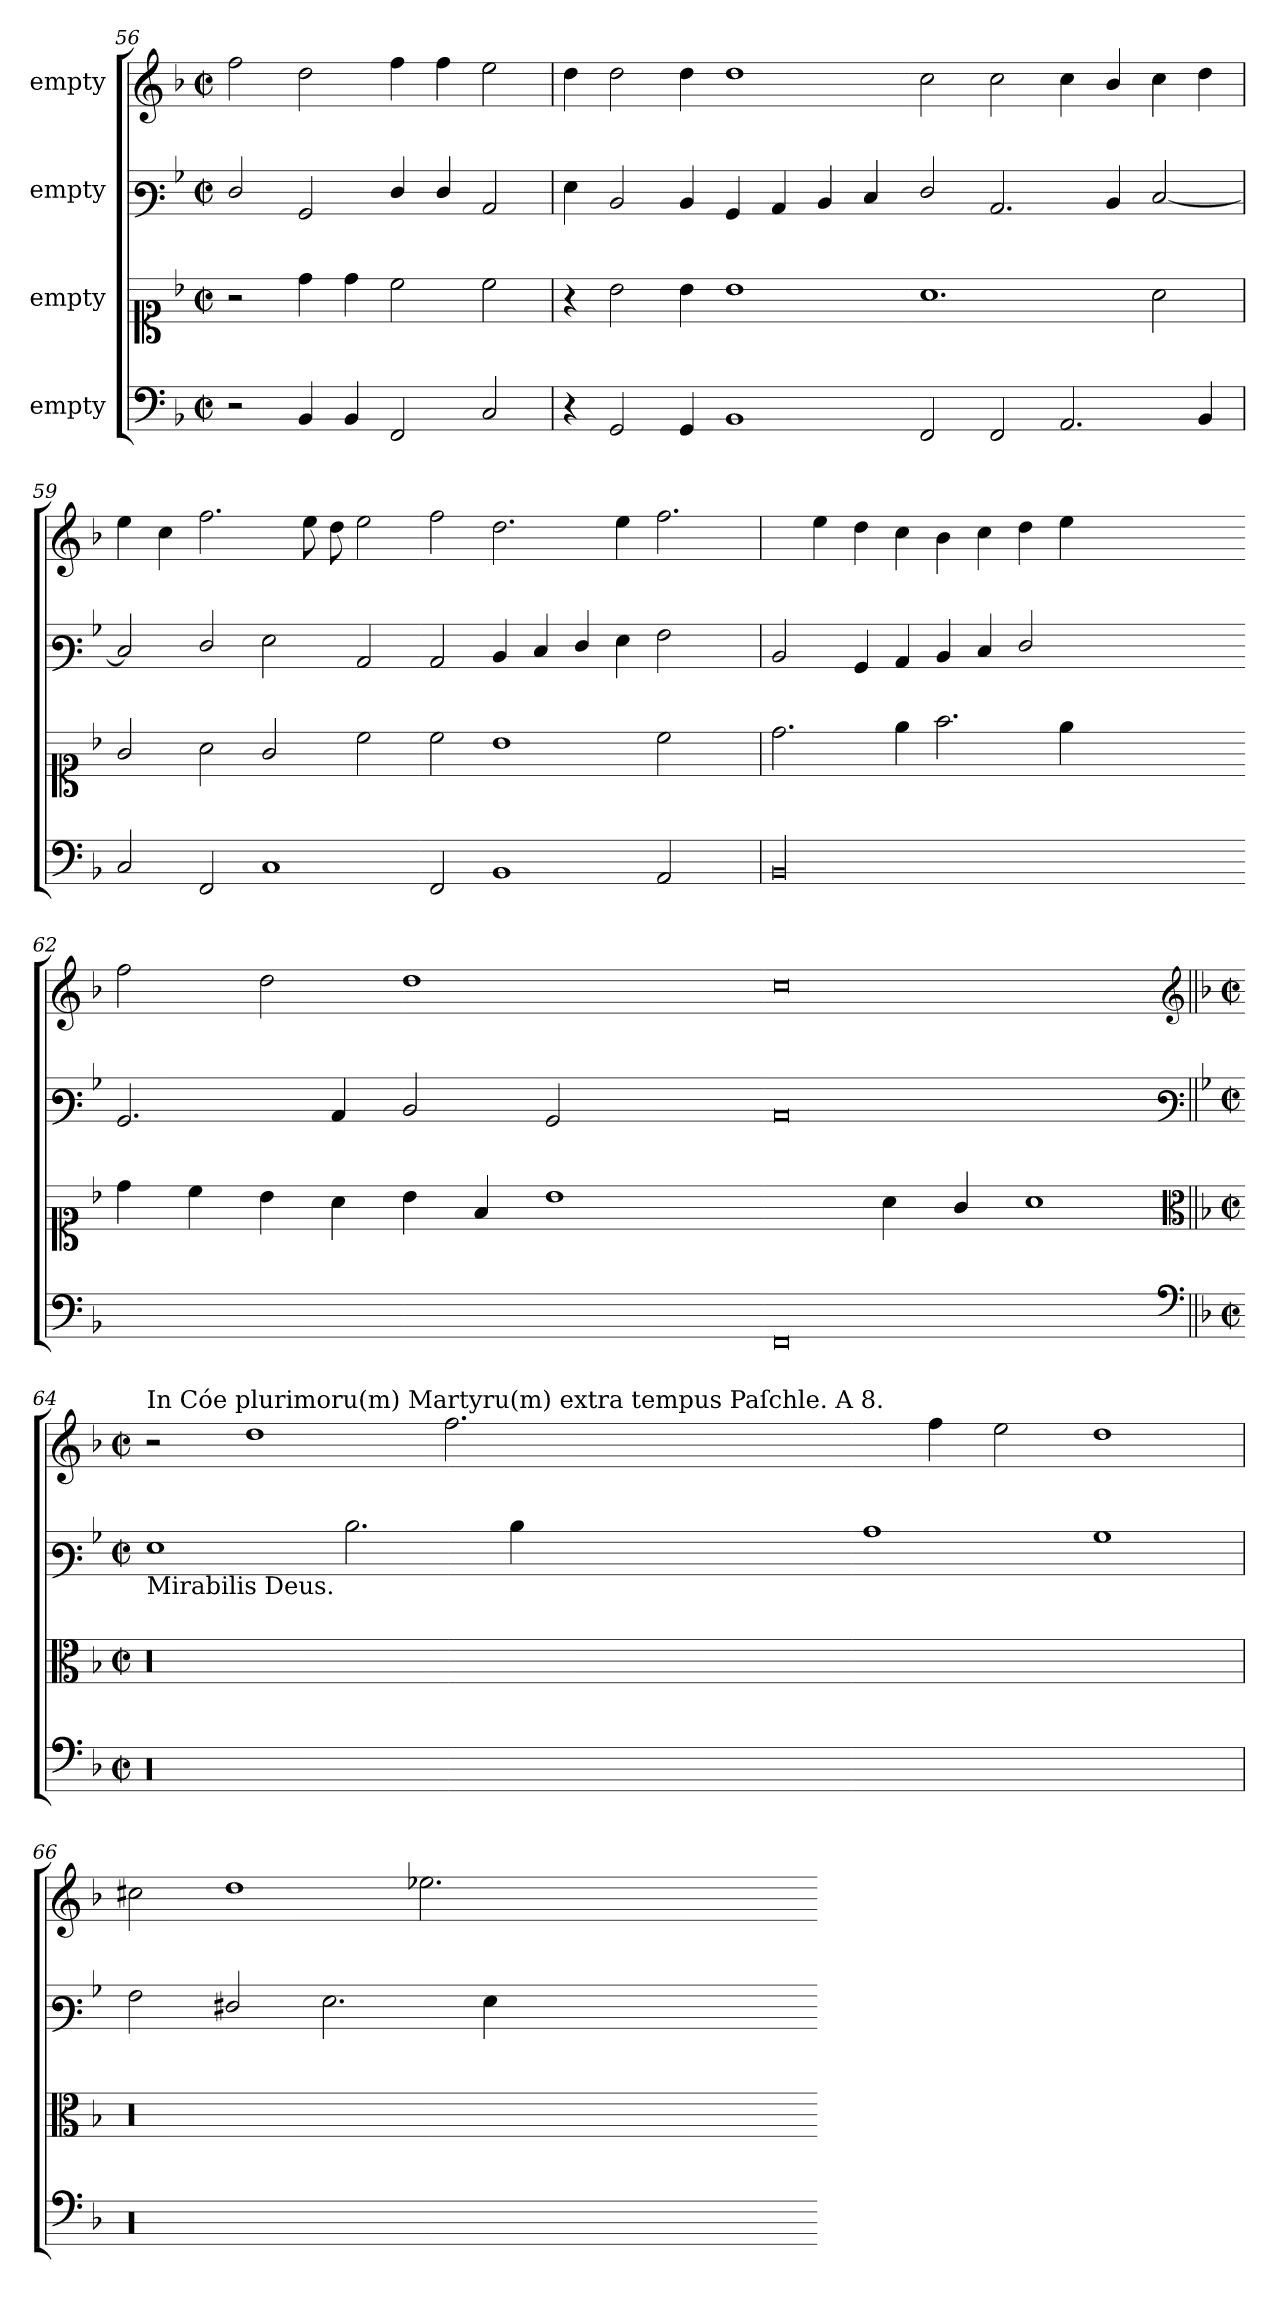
**kern	**kern	**kern	**kern
*part4	*part3	*part2	*part1
*staff4	*staff3	*staff2	*staff1
*I"empty	*I"empty	*I"empty	*I"empty
*clefF4	*clefC1	*clefF3	*clefG2
*k[b-]	*k[b-]	*k[b-]	*k[b-]
*F:	*F:	*F:	*F:
*M2/1	*M2/1	*M2/1	*M2/1
*met(c|)	*met(c|)	*met(c|)	*met(c|)
=56	=56	=56	=56
2r	2r	2F/	2ff\
4BB-/	4dd\	2BB-/	2dd\
4BB-/	4dd\	.	.
2FF/	2cc\	4F/	4ff\
.	.	4F/	4ff\
2C/	2cc\	2C/	2ee\
=57	=57	=57	=57
4r	4r	4G\	4dd\
2GG/	2b-\	2D/	2dd\
4GG/	4b-\	4D/	4dd\
1BB-	1b-	4BB-/	1dd
.	.	4C/	.
.	.	4D/	.
.	.	4E/	.
=58-	=58-	=58-	=58-
2FF/	1.a	2F/	2cc\
2FF/	.	2.C/	2cc\
2.AA/	.	.	4cc\
.	.	4D/	4b-/
.	2a\	[2E/	4cc\
4BB-/	.	.	4dd\
=59	=59	=59	=59
2C/	2g/	2E/]	4ee\
.	.	.	4cc\
2FF/	2a\	2F/	2.ff\
1C	2g/	2G\	.
.	.	.	8ee\
.	.	.	8dd\
.	2cc\	2C/	2ee\
=60-	=60-	=60-	=60-
2FF/	2cc\	2C/	2ff\
1BB-	1b-	4D/	2.dd\
.	.	4E/	.
.	.	4F/	.
.	.	4G\	4ee\
2AA/	2cc\	2A\	2.ff\
4ryy	4ryy	4ryy	.
=61	=61	=61	=61
00BB-	2.dd\	2D/	4ryy
.	.	.	4ee\
.	.	4BB-/	4dd\
.	4ee\	4C/	4cc\
.	2.ff\	4D/	4b-\
.	.	4E/	4cc\
.	.	2F/	4dd\
.	4ee\	.	4ee\
.	0ryy	0ryy	0ryy
=62-	=62-	=62-	=62-
0ryy	4dd\	2.BB-/	2ff\
.	4cc\	.	.
.	4b-\	.	2dd\
.	4a\	4C/	.
.	4b-\	2D/	1dd
.	4f/	.	.
.	1b-\	2BB-/	.
2ryy	.	2ryy	2ryy
=63-	=63-	=63-	=63-
0FF	2ryy	0C	0cc
.	4a\	.	.
.	4g/	.	.
.	1a	.	.
*clefF5	*clefC3	*clefF3	*clefG2
=64||	=64||	=64||	=64||
*k[b-]	*k[b-]	*k[b-]	*k[b-]
*M2/1	*M2/1	*M2/1	*M2/1
*met(c|)	*met(c|)	*met(c|)	*met(c|)
!	!	!	!LO:TX:a:t=In Cóe plurimoru(m) Martyru(m) extra tempus Paſchle. A 8.
!	!	!LO:TX:b:t=Mirabilis Deus.	!
00r	00r	1G	2r
.	.	.	1dd
.	.	2.d\	.
.	.	.	2.ff\
.	.	4d\	.
.	.	0ryy	.
.	.	.	1..ryy
=65-	=65-	=65-	=65-
0ryy	0ryy	1c	4ryy
.	.	.	4ff\
.	.	.	2ee\
.	.	1B-	1dd
=66	=66	=66	=66
00r	00r	2A\	2cc#X\
.	.	2F#X/	1dd
.	.	2.G\	.
.	.	.	2.ee-X\
.	.	4G\	.
.	.	0ryy	.
.	.	.	1..ryy
=-	=-	=-	=-
*-	*-	*-	*-
